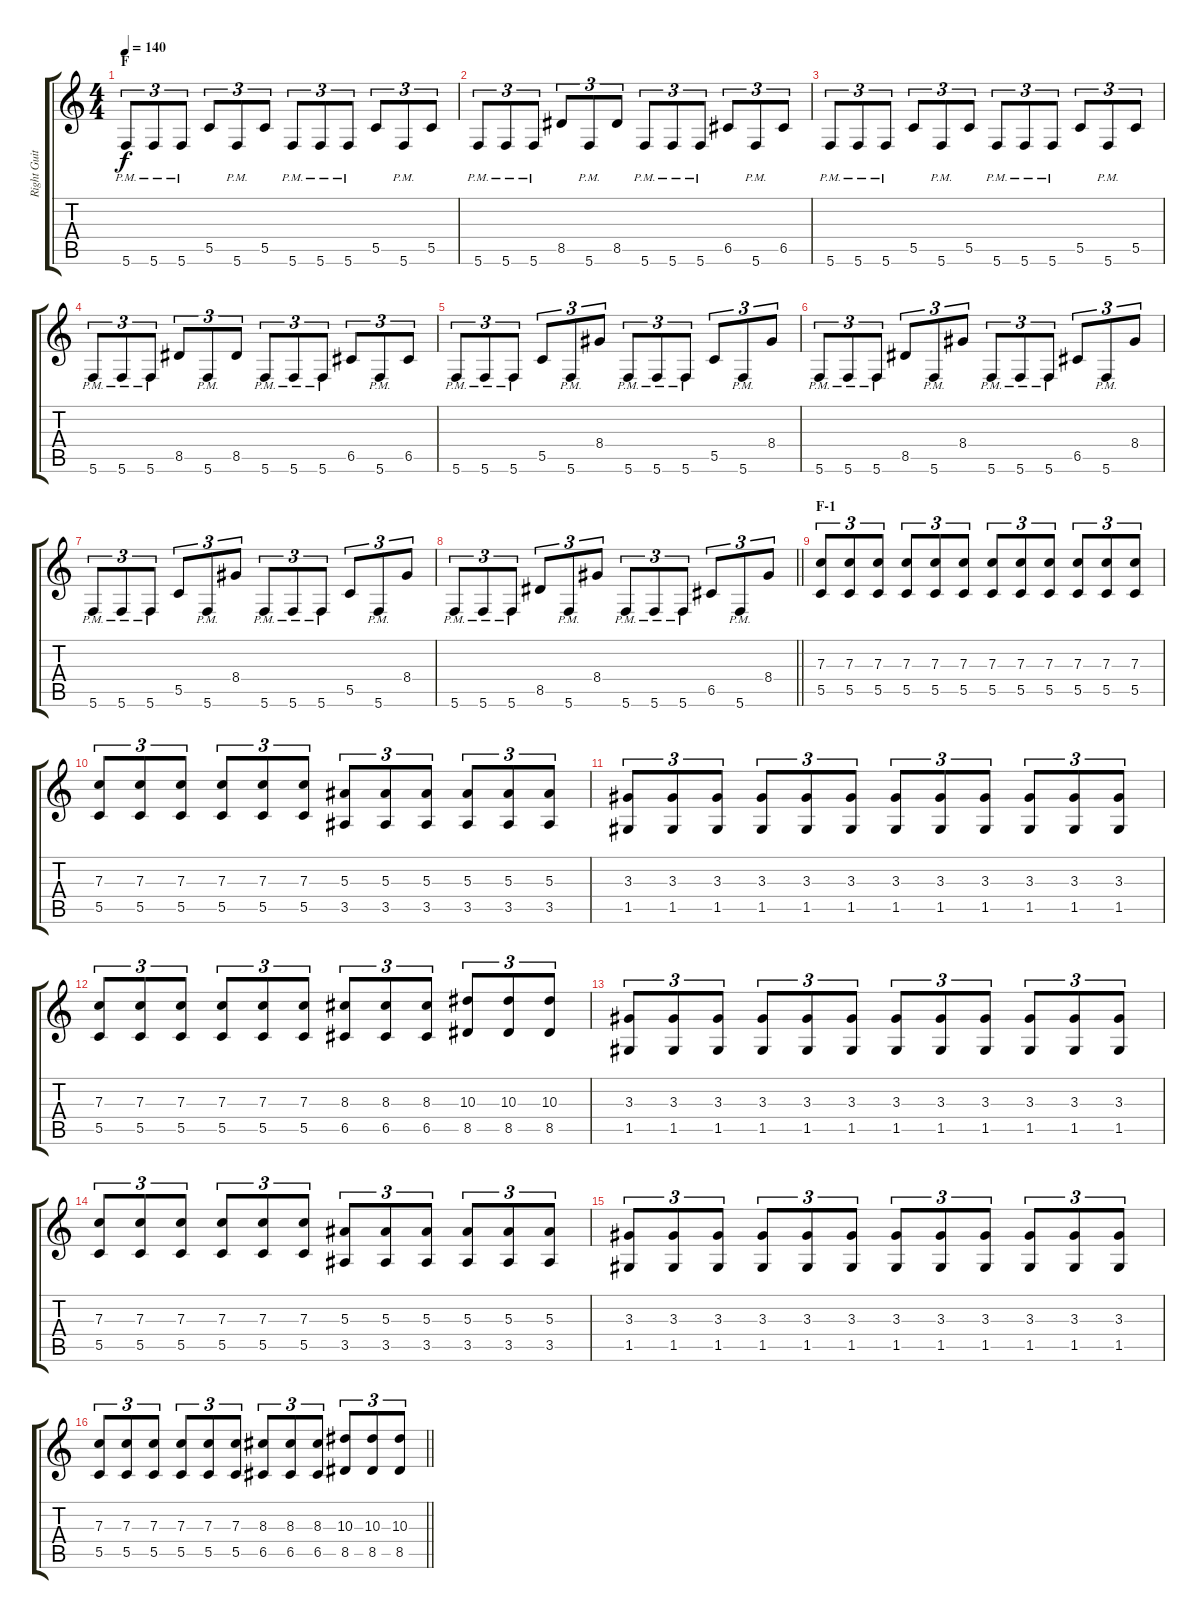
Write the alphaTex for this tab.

\track ("Right Guitar" "Right Guit") {instrument distortionguitar}
\staff {score tabs}
\tuning (D4 A3 F3 C3 G2 C2) {hide}
\ts (4 4)
\section ("" "F")
\tempo 140
\clef g2
\ks c
5.6{pm}.8{tu (3 2) dy f} 5.6{pm}.8{tu (3 2)} 5.6{pm}.8{tu (3 2)} 5.5.8{tu (3 2)} 5.6{pm}.8{tu (3 2)} 5.5.8{tu (3 2)} 5.6{pm}.8{tu (3 2)} 5.6{pm}.8{tu (3 2)} 5.6{pm}.8{tu (3 2)} 5.5.8{tu (3 2)} 5.6{pm}.8{tu (3 2)} 5.5.8{tu (3 2)} |
5.6{pm}.8{tu (3 2)} 5.6{pm}.8{tu (3 2)} 5.6{pm}.8{tu (3 2)} 8.5.8{tu (3 2)} 5.6{pm}.8{tu (3 2)} 8.5.8{tu (3 2)} 5.6{pm}.8{tu (3 2)} 5.6{pm}.8{tu (3 2)} 5.6{pm}.8{tu (3 2)} 6.5.8{tu (3 2)} 5.6{pm}.8{tu (3 2)} 6.5.8{tu (3 2)} |
5.6{pm}.8{tu (3 2)} 5.6{pm}.8{tu (3 2)} 5.6{pm}.8{tu (3 2)} 5.5.8{tu (3 2)} 5.6{pm}.8{tu (3 2)} 5.5.8{tu (3 2)} 5.6{pm}.8{tu (3 2)} 5.6{pm}.8{tu (3 2)} 5.6{pm}.8{tu (3 2)} 5.5.8{tu (3 2)} 5.6{pm}.8{tu (3 2)} 5.5.8{tu (3 2)} |
5.6{pm}.8{tu (3 2)} 5.6{pm}.8{tu (3 2)} 5.6{pm}.8{tu (3 2)} 8.5.8{tu (3 2)} 5.6{pm}.8{tu (3 2)} 8.5.8{tu (3 2)} 5.6{pm}.8{tu (3 2)} 5.6{pm}.8{tu (3 2)} 5.6{pm}.8{tu (3 2)} 6.5.8{tu (3 2)} 5.6{pm}.8{tu (3 2)} 6.5.8{tu (3 2)} |
5.6{pm}.8{tu (3 2)} 5.6{pm}.8{tu (3 2)} 5.6{pm}.8{tu (3 2)} 5.5.8{tu (3 2)} 5.6{pm}.8{tu (3 2)} 8.4.8{tu (3 2)} 5.6{pm}.8{tu (3 2)} 5.6{pm}.8{tu (3 2)} 5.6{pm}.8{tu (3 2)} 5.5.8{tu (3 2)} 5.6{pm}.8{tu (3 2)} 8.4.8{tu (3 2)} |
5.6{pm}.8{tu (3 2)} 5.6{pm}.8{tu (3 2)} 5.6{pm}.8{tu (3 2)} 8.5.8{tu (3 2)} 5.6{pm}.8{tu (3 2)} 8.4.8{tu (3 2)} 5.6{pm}.8{tu (3 2)} 5.6{pm}.8{tu (3 2)} 5.6{pm}.8{tu (3 2)} 6.5.8{tu (3 2)} 5.6{pm}.8{tu (3 2)} 8.4.8{tu (3 2)} |
5.6{pm}.8{tu (3 2)} 5.6{pm}.8{tu (3 2)} 5.6{pm}.8{tu (3 2)} 5.5.8{tu (3 2)} 5.6{pm}.8{tu (3 2)} 8.4.8{tu (3 2)} 5.6{pm}.8{tu (3 2)} 5.6{pm}.8{tu (3 2)} 5.6{pm}.8{tu (3 2)} 5.5.8{tu (3 2)} 5.6{pm}.8{tu (3 2)} 8.4.8{tu (3 2)} |
\barLineRight lightlight
5.6{pm}.8{tu (3 2)} 5.6{pm}.8{tu (3 2)} 5.6{pm}.8{tu (3 2)} 8.5.8{tu (3 2)} 5.6{pm}.8{tu (3 2)} 8.4.8{tu (3 2)} 5.6{pm}.8{tu (3 2)} 5.6{pm}.8{tu (3 2)} 5.6{pm}.8{tu (3 2)} 6.5.8{tu (3 2)} 5.6{pm}.8{tu (3 2)} 8.4.8{tu (3 2)} |
\section ("" "F-1")
(7.3 5.5).8{tu (3 2)} (7.3 5.5).8{tu (3 2)} (7.3 5.5).8{tu (3 2)} (7.3 5.5).8{tu (3 2)} (7.3 5.5).8{tu (3 2)} (7.3 5.5).8{tu (3 2)} (7.3 5.5).8{tu (3 2)} (7.3 5.5).8{tu (3 2)} (7.3 5.5).8{tu (3 2)} (7.3 5.5).8{tu (3 2)} (7.3 5.5).8{tu (3 2)} (7.3 5.5).8{tu (3 2)} |
(7.3 5.5).8{tu (3 2)} (7.3 5.5).8{tu (3 2)} (7.3 5.5).8{tu (3 2)} (7.3 5.5).8{tu (3 2)} (7.3 5.5).8{tu (3 2)} (7.3 5.5).8{tu (3 2)} (5.3 3.5).8{tu (3 2)} (5.3 3.5).8{tu (3 2)} (5.3 3.5).8{tu (3 2)} (5.3 3.5).8{tu (3 2)} (5.3 3.5).8{tu (3 2)} (5.3 3.5).8{tu (3 2)} |
(3.3 1.5).8{tu (3 2)} (3.3 1.5).8{tu (3 2)} (3.3 1.5).8{tu (3 2)} (3.3 1.5).8{tu (3 2)} (3.3 1.5).8{tu (3 2)} (3.3 1.5).8{tu (3 2)} (3.3 1.5).8{tu (3 2)} (3.3 1.5).8{tu (3 2)} (3.3 1.5).8{tu (3 2)} (3.3 1.5).8{tu (3 2)} (3.3 1.5).8{tu (3 2)} (3.3 1.5).8{tu (3 2)} |
(7.3 5.5).8{tu (3 2)} (7.3 5.5).8{tu (3 2)} (7.3 5.5).8{tu (3 2)} (7.3 5.5).8{tu (3 2)} (7.3 5.5).8{tu (3 2)} (7.3 5.5).8{tu (3 2)} (8.3 6.5).8{tu (3 2)} (8.3 6.5).8{tu (3 2)} (8.3 6.5).8{tu (3 2)} (10.3 8.5).8{tu (3 2)} (10.3 8.5).8{tu (3 2)} (10.3 8.5).8{tu (3 2)} |
(3.3 1.5).8{tu (3 2)} (3.3 1.5).8{tu (3 2)} (3.3 1.5).8{tu (3 2)} (3.3 1.5).8{tu (3 2)} (3.3 1.5).8{tu (3 2)} (3.3 1.5).8{tu (3 2)} (3.3 1.5).8{tu (3 2)} (3.3 1.5).8{tu (3 2)} (3.3 1.5).8{tu (3 2)} (3.3 1.5).8{tu (3 2)} (3.3 1.5).8{tu (3 2)} (3.3 1.5).8{tu (3 2)} |
(7.3 5.5).8{tu (3 2)} (7.3 5.5).8{tu (3 2)} (7.3 5.5).8{tu (3 2)} (7.3 5.5).8{tu (3 2)} (7.3 5.5).8{tu (3 2)} (7.3 5.5).8{tu (3 2)} (5.3 3.5).8{tu (3 2)} (5.3 3.5).8{tu (3 2)} (5.3 3.5).8{tu (3 2)} (5.3 3.5).8{tu (3 2)} (5.3 3.5).8{tu (3 2)} (5.3 3.5).8{tu (3 2)} |
(3.3 1.5).8{tu (3 2)} (3.3 1.5).8{tu (3 2)} (3.3 1.5).8{tu (3 2)} (3.3 1.5).8{tu (3 2)} (3.3 1.5).8{tu (3 2)} (3.3 1.5).8{tu (3 2)} (3.3 1.5).8{tu (3 2)} (3.3 1.5).8{tu (3 2)} (3.3 1.5).8{tu (3 2)} (3.3 1.5).8{tu (3 2)} (3.3 1.5).8{tu (3 2)} (3.3 1.5).8{tu (3 2)} |
\barLineRight lightlight
(7.3 5.5).8{tu (3 2)} (7.3 5.5).8{tu (3 2)} (7.3 5.5).8{tu (3 2)} (7.3 5.5).8{tu (3 2)} (7.3 5.5).8{tu (3 2)} (7.3 5.5).8{tu (3 2)} (8.3 6.5).8{tu (3 2)} (8.3 6.5).8{tu (3 2)} (8.3 6.5).8{tu (3 2)} (10.3 8.5).8{tu (3 2)} (10.3 8.5).8{tu (3 2)} (10.3 8.5).8{tu (3 2)}
